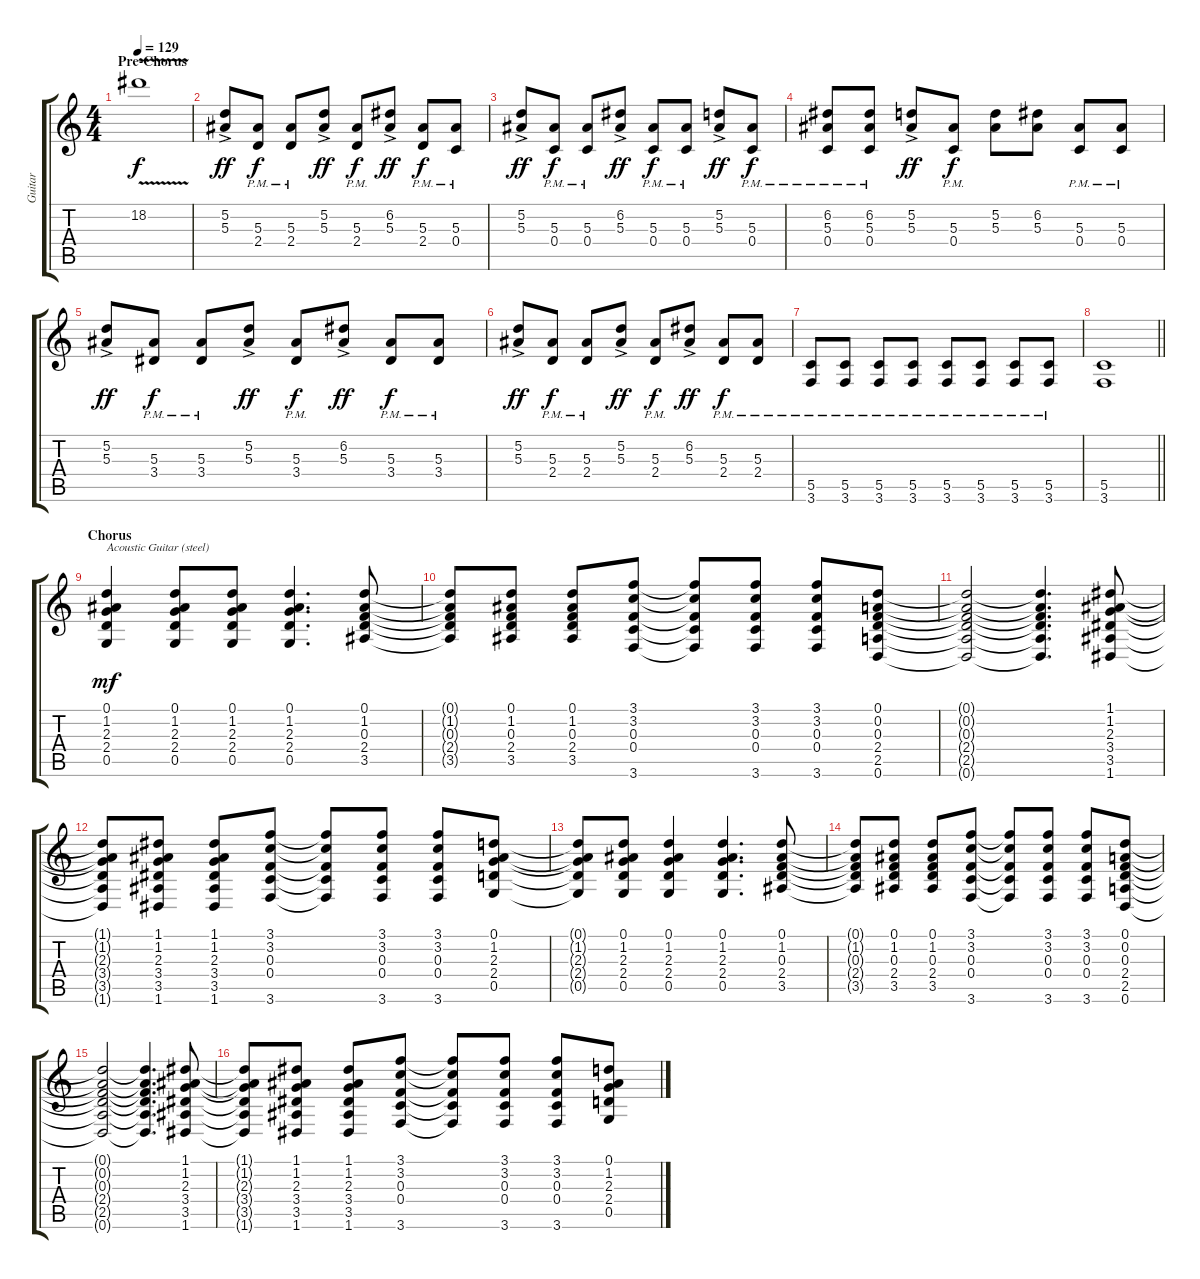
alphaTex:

\track ("Guitar" "Guitar") {instrument acousticguitarsteel}
\staff {score tabs}
\tuning (D4 A3 F3 C3 G2 D2) {hide}
\ts (4 4)
\section ("" "Pre-Chorus")
\tempo 129
\clef g2
\ks c
18.2{v}.1{dy f} |
(5.2{ac} 5.3{ac}).8{dy ff} (5.3{pm} 2.4{pm}).8{dy f} (5.3{pm} 2.4{pm}).8 (5.2{ac} 5.3{ac}).8{dy ff} (5.3{pm} 2.4{pm}).8{dy f} (6.2{ac} 5.3{ac}).8{dy ff} (5.3{pm} 2.4{pm}).8{dy f} (5.3{pm} 0.4{pm}).8 |
(5.2{ac} 5.3{ac}).8{dy ff} (5.3{pm} 0.4{pm}).8{dy f} (5.3{pm} 0.4{pm}).8 (6.2{ac} 5.3{ac}).8{dy ff} (5.3{pm} 0.4{pm}).8{dy f} (5.3{pm} 0.4{pm}).8 (5.2{ac} 5.3{ac}).8{dy ff} (5.3{pm} 0.4{pm}).8{dy f} |
(6.2{pm} 5.3{pm} 0.4{pm}).8 (6.2{pm} 5.3{pm} 0.4{pm}).8 (5.2{ac} 5.3{ac}).8{dy ff} (5.3{pm} 0.4{pm}).8{dy f} (5.2 5.3).8 (6.2 5.3).8 (5.3{pm} 0.4{pm}).8 (5.3{pm} 0.4{pm}).8 |
(5.2{ac} 5.3{ac}).8{dy ff} (5.3{pm} 3.4{pm}).8{dy f} (5.3{pm} 3.4{pm}).8 (5.2{ac} 5.3{ac}).8{dy ff} (5.3{pm} 3.4{pm}).8{dy f} (6.2{ac} 5.3{ac}).8{dy ff} (5.3{pm} 3.4{pm}).8{dy f} (5.3{pm} 3.4{pm}).8 |
(5.2{ac} 5.3{ac}).8{dy ff} (5.3{pm} 2.4{pm}).8{dy f} (5.3{pm} 2.4{pm}).8 (5.2{ac} 5.3{ac}).8{dy ff} (5.3{pm} 2.4{pm}).8{dy f} (6.2{ac} 5.3{ac}).8{dy ff} (5.3{pm} 2.4{pm}).8{dy f} (5.3{pm} 2.4{pm}).8 |
(5.5{pm} 3.6{pm}).8 (5.5{pm} 3.6{pm}).8 (5.5{pm} 3.6{pm}).8 (5.5{pm} 3.6{pm}).8 (5.5{pm} 3.6{pm}).8 (5.5{pm} 3.6{pm}).8 (5.5{pm} 3.6{pm}).8 (5.5{pm} 3.6{pm}).8 |
\barLineRight lightlight
(5.5 3.6).1 |
\section ("" "Chorus")
(0.1 1.2 2.3 2.4 0.5).4{txt "Acoustic Guitar (steel)" dy mf instrument acousticguitarsteel} (0.1 1.2 2.3 2.4 0.5).8 (0.1 1.2 2.3 2.4 0.5).8 (0.1 1.2 2.3 2.4 0.5).4{d} (0.1 1.2 0.3 2.4 3.5).8 |
(0.1{t} 1.2{t} 0.3{t} 2.4{t} 3.5{t}).8 (0.1 1.2 0.3 2.4 3.5).8 (0.1 1.2 0.3 2.4 3.5).8 (3.1 3.2 0.3 0.4 3.6).8 (3.1{t} 3.2{t} 0.3{t} 0.4{t} 3.6{t}).8 (3.1 3.2 0.3 0.4 3.6).8 (3.1 3.2 0.3 0.4 3.6).8 (0.1 0.2 0.3 2.4 2.5 0.6).8 |
(0.1{t} 0.2{t} 0.3{t} 2.4{t} 2.5{t} 0.6{t}).2 (0.1{t} 0.2{t} 0.3{t} 2.4{t} 2.5{t} 0.6{t}).4{d} (1.1 1.2 2.3 3.4 3.5 1.6).8 |
(1.1{t} 1.2{t} 2.3{t} 3.4{t} 3.5{t} 1.6{t}).8 (1.1 1.2 2.3 3.4 3.5 1.6).8 (1.1 1.2 2.3 3.4 3.5 1.6).8 (3.1 3.2 0.3 0.4 3.6).8 (3.1{t} 3.2{t} 0.3{t} 0.4{t} 3.6{t}).8 (3.1 3.2 0.3 0.4 3.6).8 (3.1 3.2 0.3 0.4 3.6).8 (0.1 1.2 2.3 2.4 0.5).8 |
(0.1{t} 1.2{t} 2.3{t} 2.4{t} 0.5{t}).8 (0.1 1.2 2.3 2.4 0.5).8 (0.1 1.2 2.3 2.4 0.5).4 (0.1 1.2 2.3 2.4 0.5).4{d} (0.1 1.2 0.3 2.4 3.5).8 |
(0.1{t} 1.2{t} 0.3{t} 2.4{t} 3.5{t}).8 (0.1 1.2 0.3 2.4 3.5).8 (0.1 1.2 0.3 2.4 3.5).8 (3.1 3.2 0.3 0.4 3.6).8 (3.1{t} 3.2{t} 0.3{t} 0.4{t} 3.6{t}).8 (3.1 3.2 0.3 0.4 3.6).8 (3.1 3.2 0.3 0.4 3.6).8 (0.1 0.2 0.3 2.4 2.5 0.6).8 |
(0.1{t} 0.2{t} 0.3{t} 2.4{t} 2.5{t} 0.6{t}).2 (0.1{t} 0.2{t} 0.3{t} 2.4{t} 2.5{t} 0.6{t}).4{d} (1.1 1.2 2.3 3.4 3.5 1.6).8 |
(1.1{t} 1.2{t} 2.3{t} 3.4{t} 3.5{t} 1.6{t}).8 (1.1 1.2 2.3 3.4 3.5 1.6).8 (1.1 1.2 2.3 3.4 3.5 1.6).8 (3.1 3.2 0.3 0.4 3.6).8 (3.1{t} 3.2{t} 0.3{t} 0.4{t} 3.6{t}).8 (3.1 3.2 0.3 0.4 3.6).8 (3.1 3.2 0.3 0.4 3.6).8 (0.1 1.2 2.3 2.4 0.5).8
